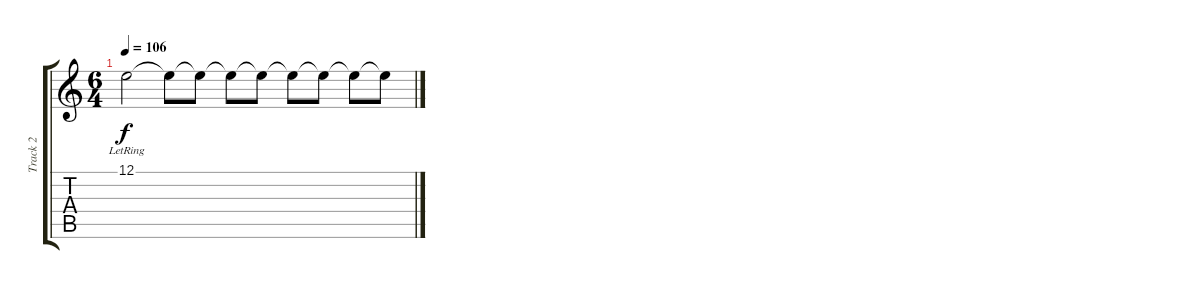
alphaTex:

\track ("Track 2" "Track 2") {instrument recorder}
\staff {score tabs}
\tuning (E4 B3 G3 D3 A2 E2) {hide}
\ts (6 4)
\tempo 106
\clef g2
\ks c
12.1{lr}.2{dy f} 12.1{t}.8{volume 12} 12.1{t}.8{volume 11} 12.1{t}.8{volume 10} 12.1{t}.8{volume 9} 12.1{t}.8{volume 7} 12.1{t}.8{volume 6} 12.1{t}.8{volume 5} 12.1{t}.8{volume 3}
